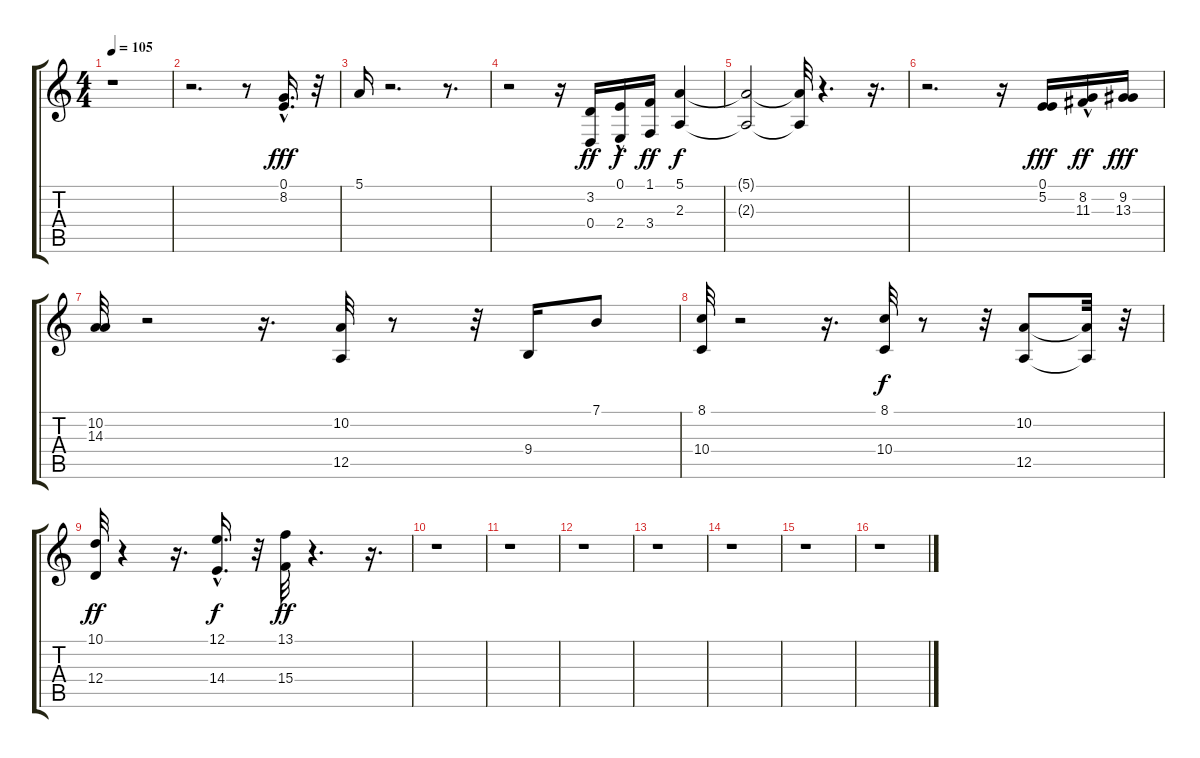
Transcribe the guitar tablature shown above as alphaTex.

\track "" {instrument brasssection}
\staff {score tabs}
\tuning (E4 B3 G3 D3 A2 E2) {hide}
\ts (4 4)
\tempo 105
\clef g2
\ks c
r.1{dy fff} |
r.2{d} r.8 (0.1 8.2{hac}).16{d} r.32 |
5.1.16 r.2{d} r.8{d} |
r.2 r.16 (3.2 0.4).16{dy ff} (0.1{hac} 2.4).16{dy f} (1.1 3.4).16{dy ff} (5.1 2.3).4{dy f} |
(5.1{t} 2.3{t}).2 (5.1{t} 2.3{t}).32 r.4{d} r.16{d} |
r.2{d} r.16 (0.1 5.2).16{dy fff} (8.2{hac} 11.3).16{dy ff} (9.2 13.3).16{dy fff} |
(10.2 14.3).32 r.2 r.16{d} (10.2 12.5).32 r.8 r.32 9.4.16 7.1.8 |
(8.1 10.4).32 r.2 r.16{d} (8.1 10.4).32{dy f} r.8 r.32 (10.2 12.5).8 (10.2{t} 12.5{t}).32 r.32 |
(10.1 12.4).32{dy ff} r.4 r.16{d} (12.1{hac} 14.4).16{d dy f} r.32 (13.1 15.4).32{dy ff} r.4{d} r.16{d} |
r.1 |
r.1 |
r.1 |
r.1 |
r.1 |
r.1 |
r.1
